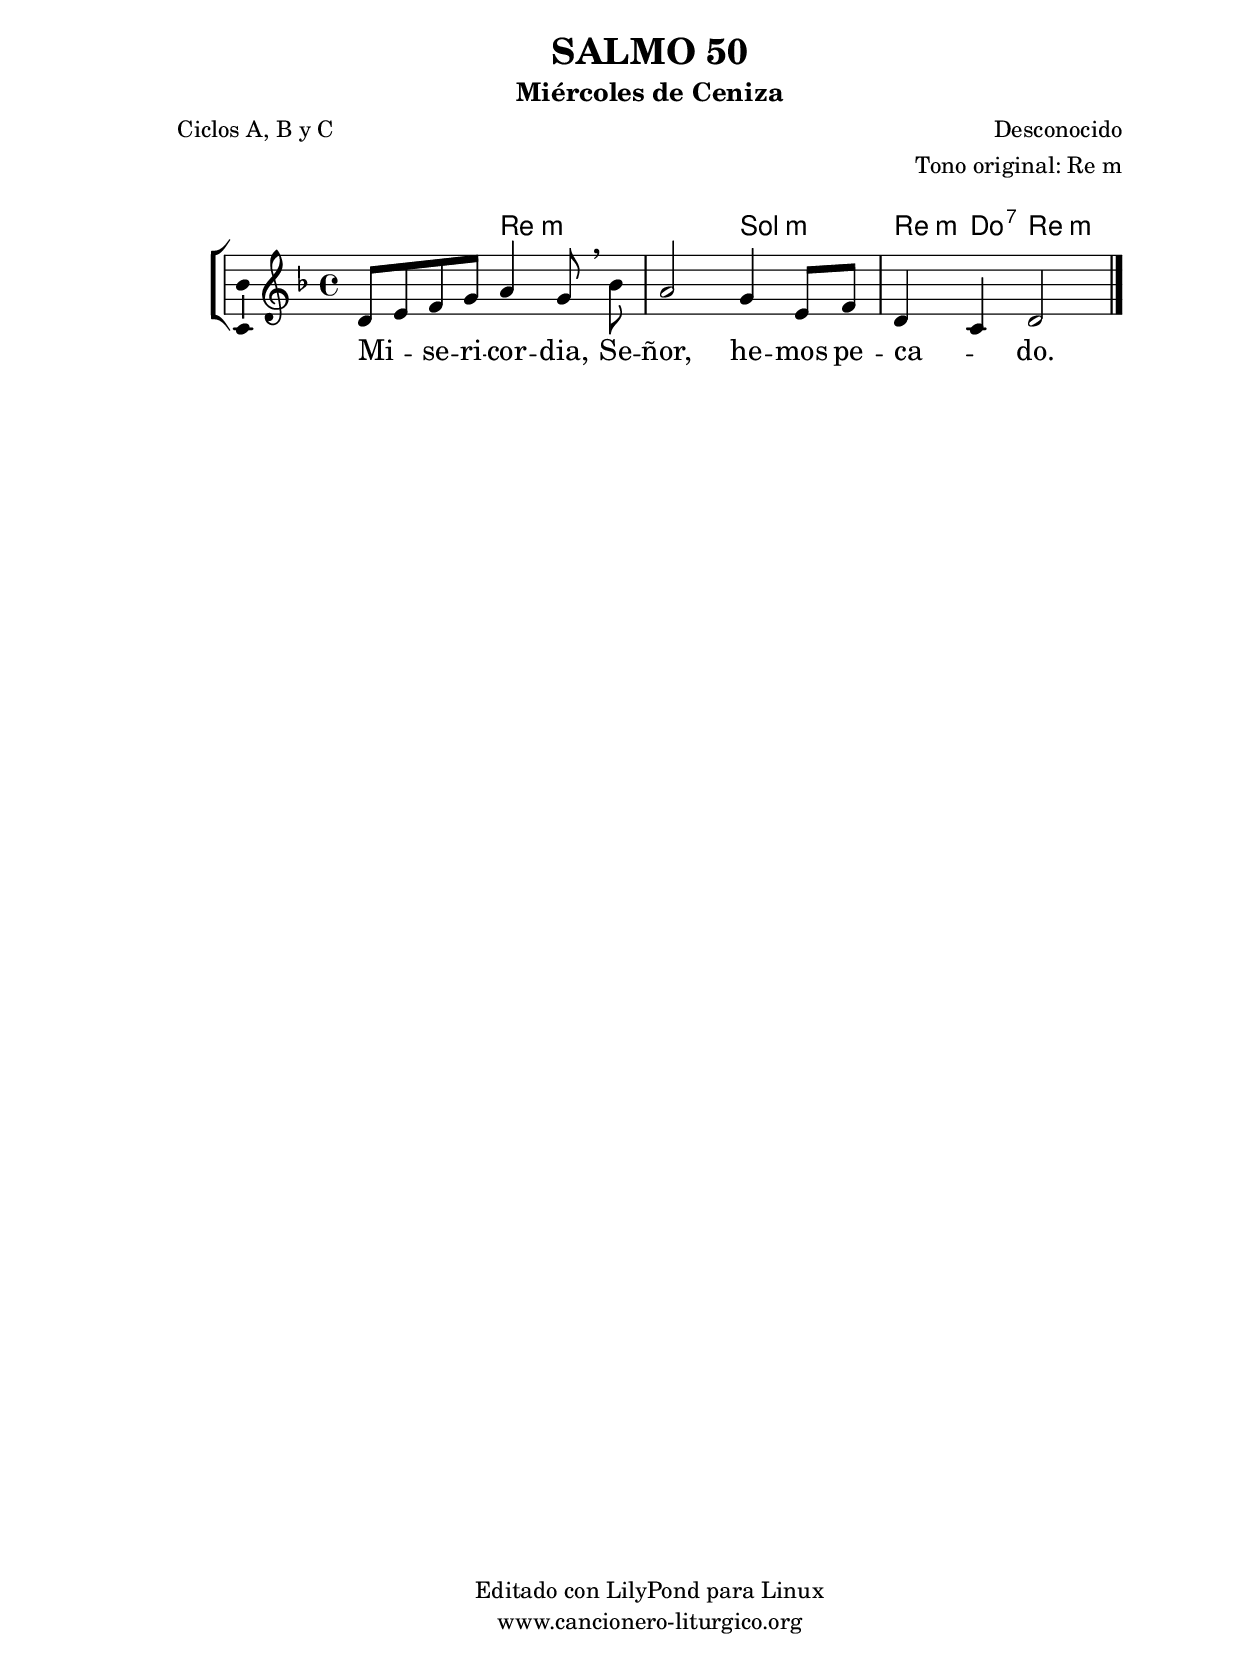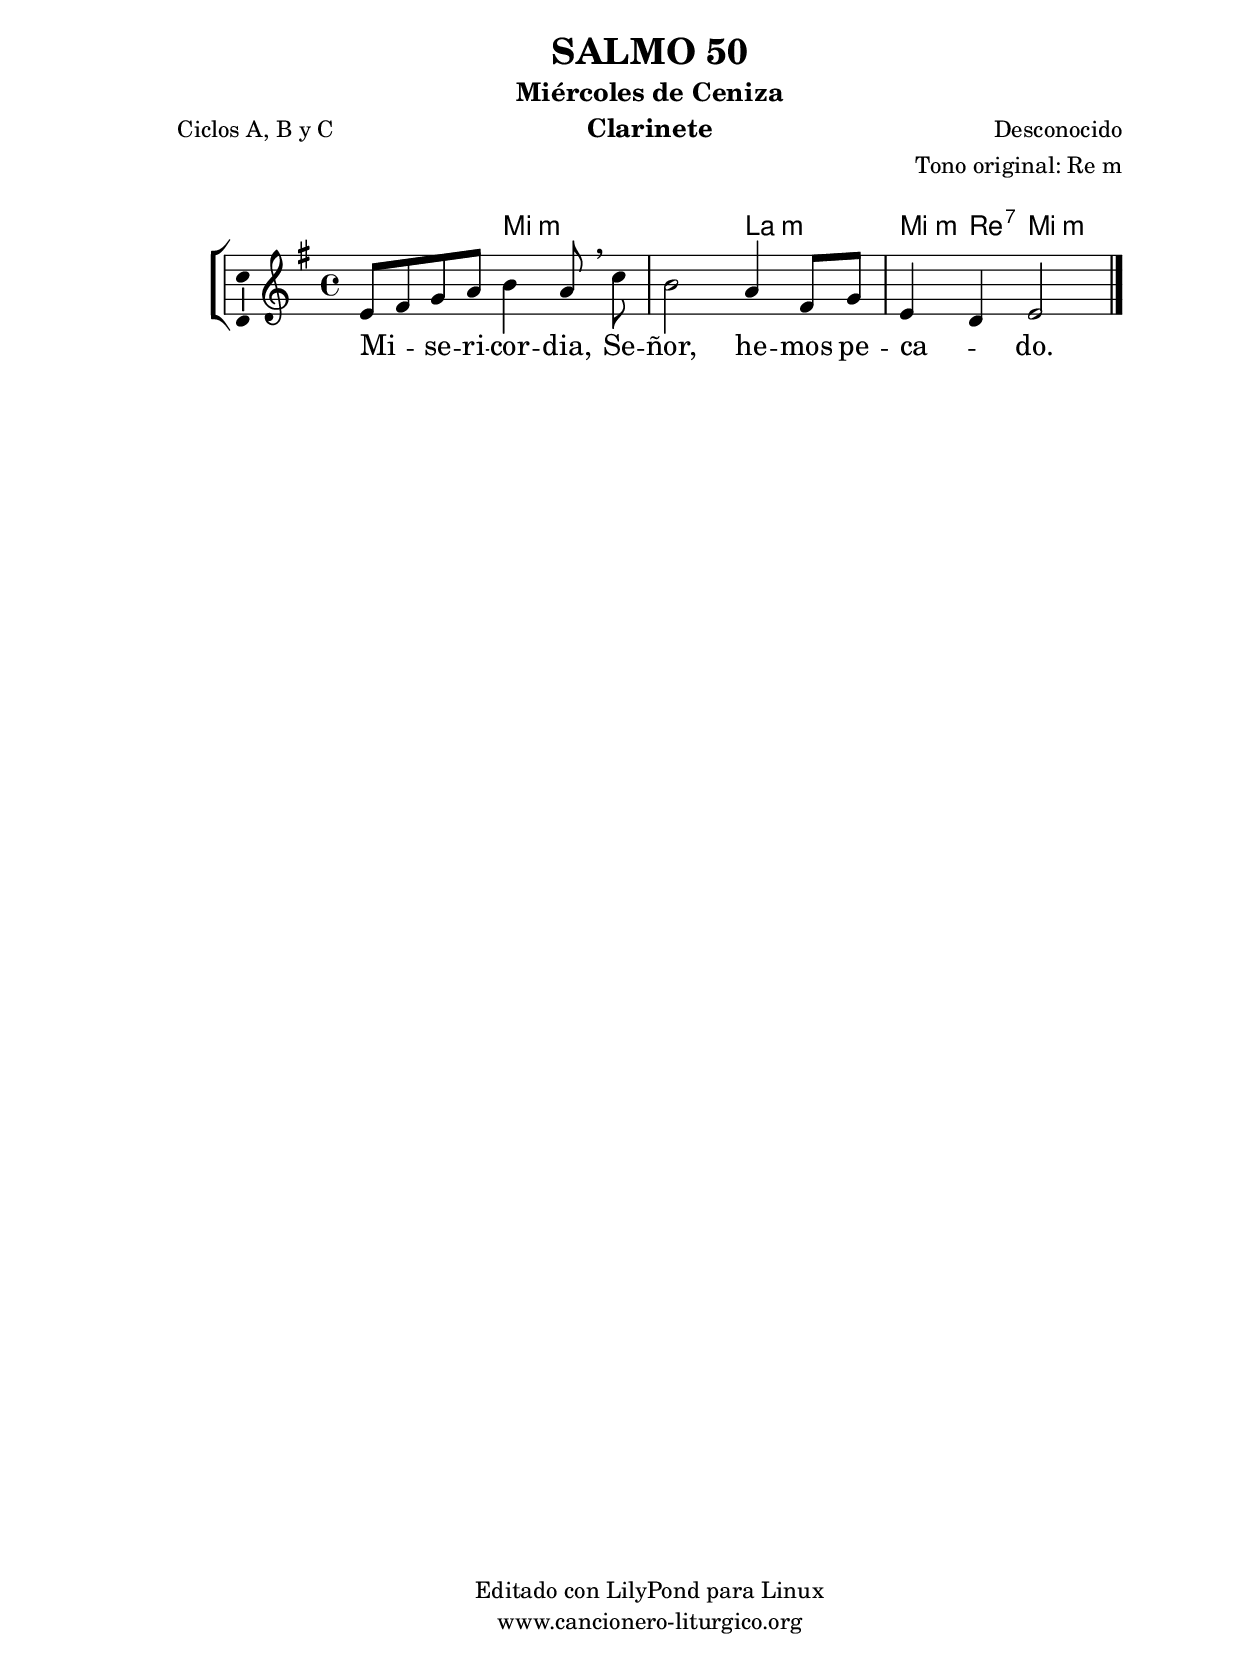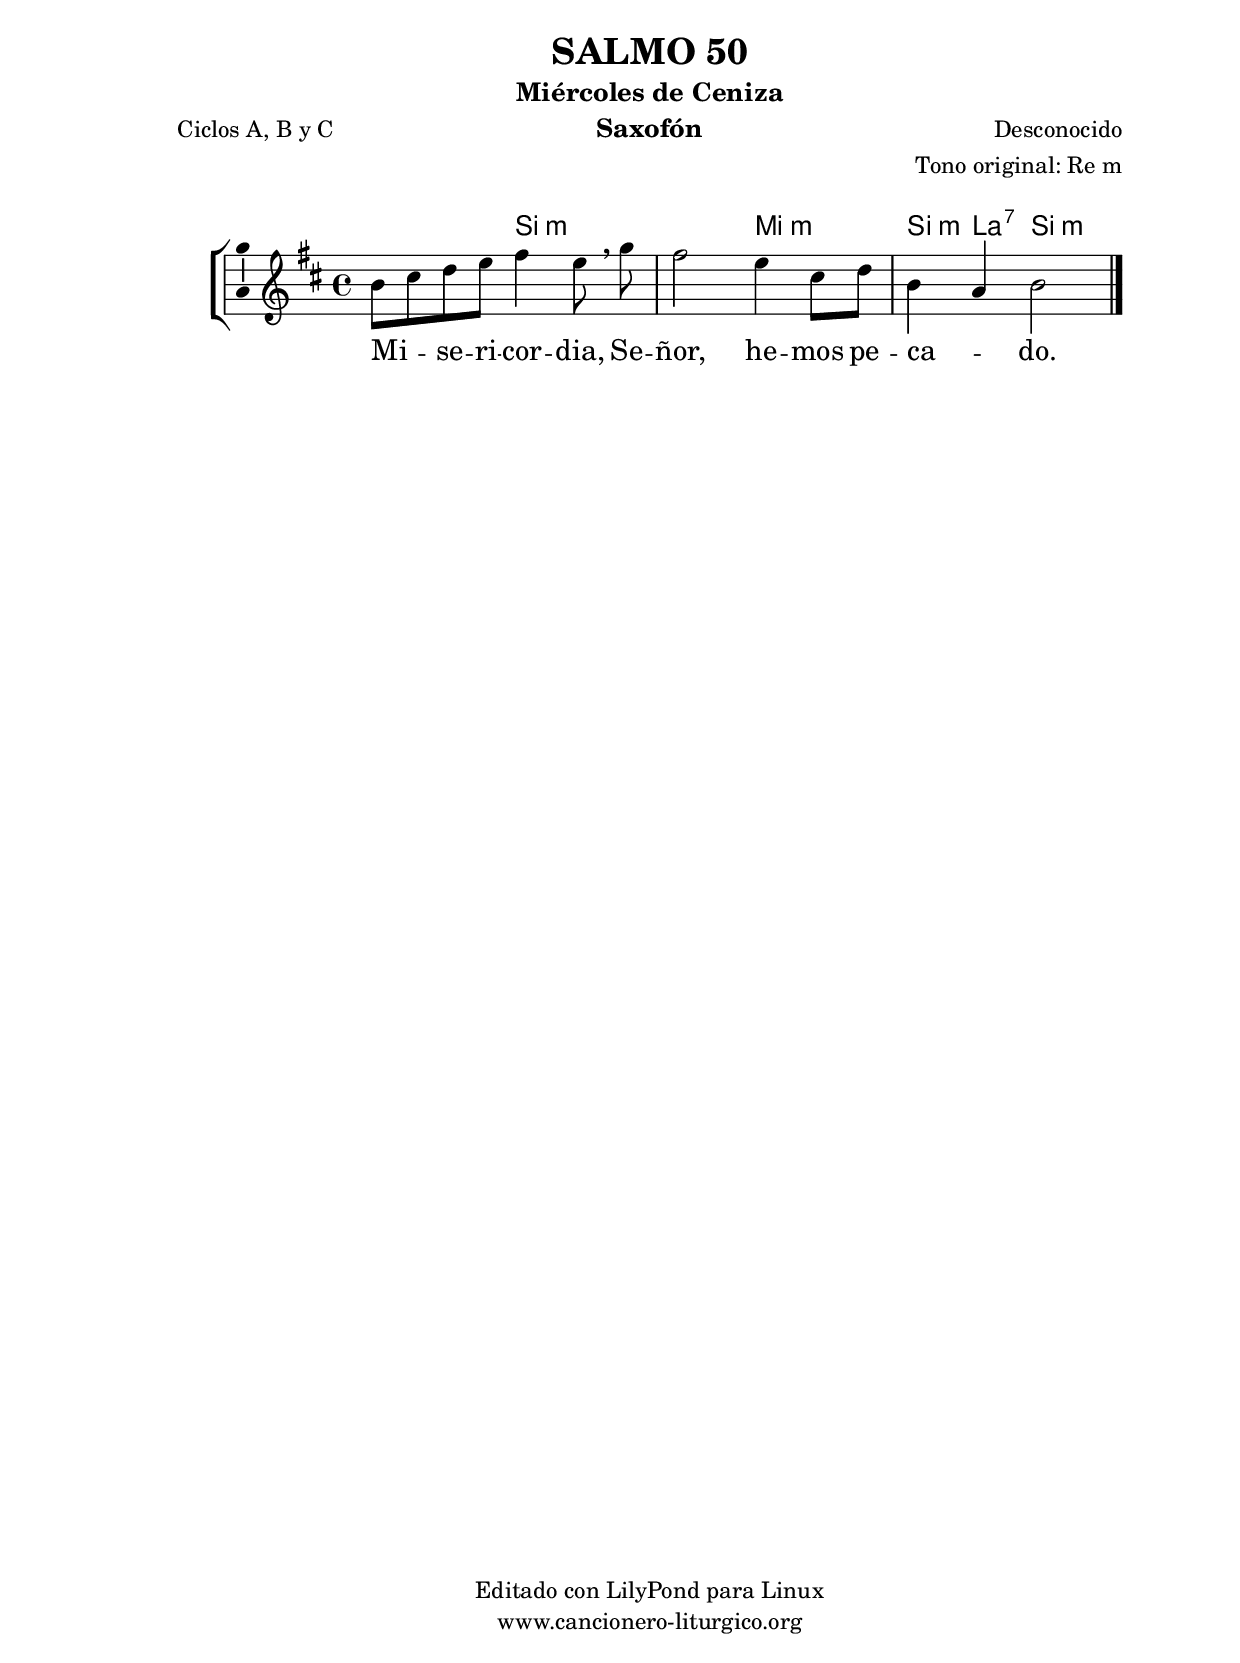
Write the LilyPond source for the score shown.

%
%para convertir .midi en .wav:
%timidity filename.midi -Ow -o finename.wav
%
%
%Para convertir de .wav a .mp3:
%lame -h -m j filename.wav
%
%
%para escuchar el midi:
%timidity nombrefichero.midi
%


%versión de lilypond para la que se ha escrito esta partitura:
\version "2.16.0"

	%Tamaño papel
	#(set-default-paper-size "a4")
	%Tamaño partitura
	#(set-global-staff-size 20)
	%No responde al pulsar sobre una nota
	#(ly:set-option 'point-and-click #f)

%parámetros del encabezamiento:
\header {
	title = "SALMO 50"
	subtitle = "Miércoles de Ceniza"
	composer = "Desconocido"
	poet = "Ciclos A, B y C"
	meter = ""
	arranger = "Tono original: Re m"
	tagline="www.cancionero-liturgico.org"
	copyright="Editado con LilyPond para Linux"
	}

%parámetros asociados al papel:
\paper  {
	oddHeaderMarkup = \markup {\fill-line { \on-the-fly #not-first-page \fromproperty #'header:title \on-the-fly #not-first-page \fromproperty #'header:composer }}
	evenHeaderMarkup = \markup {\fill-line { \fromproperty #'header:composer \fromproperty #'header:title }}
	#(set-paper-size "a4")
	print-page-number = ##f
	first-page-number = 1
	print-first-page-number = ##f
%	head-separation = 3.0 \cm
	top-margin = 2.0 \cm
	bottom-margin = 0.5\cm
%%%	bottom-margin = -1.0\cm
	left-margin = 3.0 \cm
	line-width = 16.0 \cm 
	indent = 8\mm
	interscoreline = 2.\mm
	between-system-space = 15\mm
%	para que las partituras no llenen la hoja:
	ragged-bottom = ##t
%	idem para la última hoja:
	ragged-last-bottom = ##f
%	para que las partituras llenen el ancho del papel:
	ragged-last = ##f
	after-title-space = 2.5 \cm
%page-count=1
system-count=1

	%Flexible Vertical Spacing
%	markup-markup-spacing =
%	#'((basic-distance . 15) (minimum-distance . 15) (padding . 3))
	markup-system-spacing =
	#'((basic-distance . 15) (minimum-distance . 15) (padding . 3))
	system-system-spacing =
	#'((basic-distance . 15) (minimum-distance . 15) (padding . 3))
	score-system-spacing =
	#'((basic-distance . 15) (minimum-distance . 15) (padding . 5))
%	top-system-spacing = % header
%	#'((basic-distance . 8) (minimum-distance . 0) (padding . 3))
%	top-markup-spacing =
%	#'((basic-distance . 20) (minimum-distance . 20) (padding . 3))
	last-bottom-spacing = % footer
	#'((basic-distance . 5) (minimum-distance . 5) (padding . 3))
%	score-markup-spacing =
%	#'((basic-distance . 16) (minimum-distance . 13) (padding . 3))

	}


%parámetros que afectan a toda la partitura:
global =  {
	%clave de sol (G):
	\clef G
	%armadura:
%%%	\transpose ees c
	\key d \minor
	\tempo 4=80
	\set Score.tempoHideNote = ##t
	}


acordes = {
	\italianChords
	\chordmode {
%%%	\transpose ees c
{

s2
d2:m d:m g:m d4:m c:7 d2:m

	}
	}
}

melodia = 
%%%\transpose ees c
{
	\relative c'{
	\time 4/4

d8 e f g a4 g8 \breathe bes
a2 g4 e8 f
d4 c d2

	\bar "|."
	}
	}


texto = \lyricmode {
Mi -- _ se -- ri -- cor -- dia, Se -- ñor, he -- mos pe -- ca -- _ do.
	}


acordesStaff = \context ChordNames = acordesStaff <<
	\set chordChanges = ##t
	\acordes
	>>


vozStaff = \context Voice = vozStaff
\with {\consists "Ambitus_engraver"}
<<
%	\set Staff.instrumentName = ""
%	\set Staff.shortInstrumentName = ""
%	\set Staff.midiInstrument = #"clarinet"
%	\set Staff.midiInstrument = #"cello"
%	\set Staff.midiInstrument = #"flute"
	\set Staff.midiInstrument = #"electric guitar (jazz)"
%	\set Staff.midiInstrument = #"english horn"
%	\set Staff.midiInstrument = #"violin"
%	\set Staff.midiInstrument = #"glockenspiel"
	\set Staff.midiMinimumVolume = #0.7
	\set Staff.midiMaximumVolume = #0.9
	\global
	\melodia
	>>


textoStaff = \context Lyrics = textoStaff <<
	\lyricsto vozStaff \texto
	>>

\book {
	\score {
		\context ChoirStaff {
			\override StaffGroup.SystemStartBracket #'collapse-height = #1
			\override Score.SystemStartBar #'collapse-height = #1
			<<
			\acordesStaff
			\vozStaff
			\textoStaff
			>>
			}
		\layout {
	    		\context {
				\Lyrics
				\override LyricText #'font-size = #2
				}
	   		 \context {
				\Score
				%fontSize = #3
				\override StaffSymbol #'staff-space = #(magstep +3)
				%\override Beam #'thickness = #0.55
				%\override SpacingSpanner #'spacing-increment = #1.0
				%\override Slur #'height-limit = #1.5
				}
			}
		}
	\score {
		\unfoldRepeats
		\context ChoirStaff {
			<<
			\acordesStaff
			\vozStaff
			>>
			}
		\midi {
	  		\context {
	  			\Score
				tempoWholesPerMinute = #(ly:make-moment 70 4)
				}
			}
		}
	}

%Partitura para clarinete
#(define output-suffix "C")
\book {
	\header{
		instrument = "Clarinete"
		}
	\score {
		\context ChoirStaff {
			\override StaffGroup.SystemStartBracket #'collapse-height = #1
			\override Score.SystemStartBar #'collapse-height = #1
\transpose c d
			<<
			\acordesStaff
			\vozStaff
			\textoStaff
			>>
			}
		\layout {
	    		\context {
				\Lyrics
				\override LyricText #'font-size = #2
				}
	   		 \context {
				\Score
				%fontSize = #3
				\override StaffSymbol #'staff-space = #(magstep +3)
				%\override Beam #'thickness = #0.55
				%\override SpacingSpanner #'spacing-increment = #1.0
				%\override Slur #'height-limit = #1.5
				}
			}
		}
	}

%Partitura para saxofón
#(define output-suffix "S")
\book {
	\header{
		instrument = "Saxofón"
		}
	\score {
		\context ChoirStaff {
			\override StaffGroup.SystemStartBracket #'collapse-height = #1
			\override Score.SystemStartBar #'collapse-height = #1
\transpose c a
			<<
			\acordesStaff
			\vozStaff
			\textoStaff
			>>
			}
		\layout {
	    		\context {
				\Lyrics
				\override LyricText #'font-size = #2
				}
	   		 \context {
				\Score
				%fontSize = #3
				\override StaffSymbol #'staff-space = #(magstep +3)
				%\override Beam #'thickness = #0.55
				%\override SpacingSpanner #'spacing-increment = #1.0
				%\override Slur #'height-limit = #1.5
				}
			}
		}
	}

